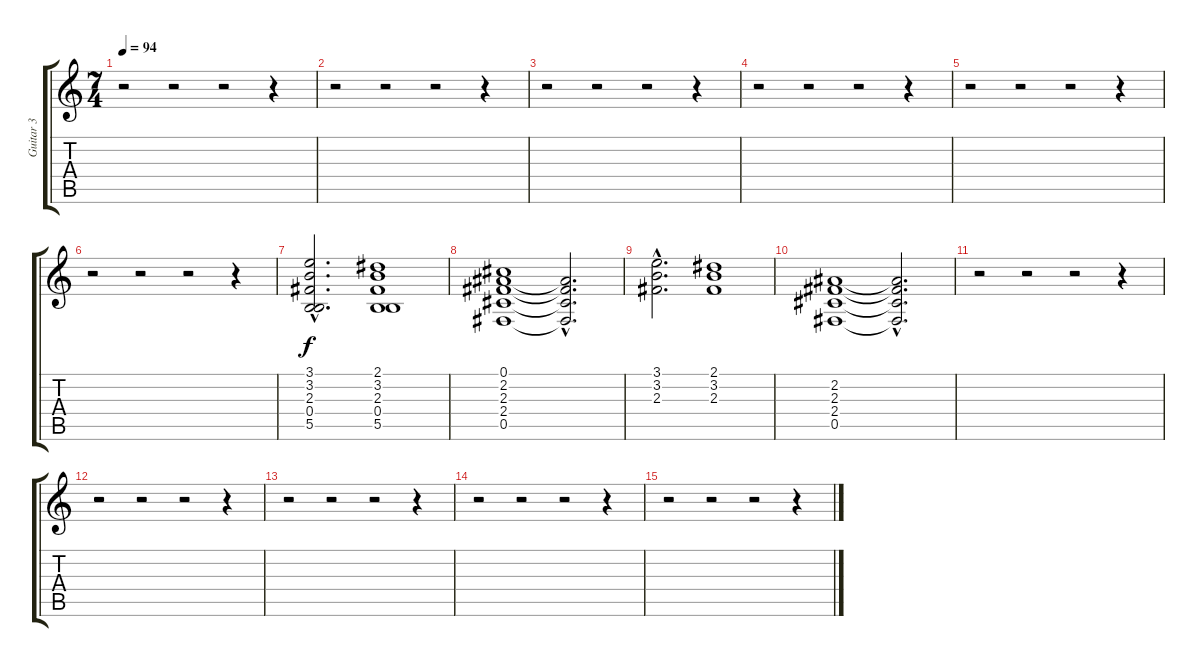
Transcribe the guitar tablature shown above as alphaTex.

\track ("Guitar 3" "Guitar 3") {instrument acousticguitarnylon}
\staff {score tabs}
\tuning (Db4 Ab3 E3 B2 Gb2 Db2) {hide}
\ts (7 4)
\tempo 94
\clef g2
\ks c
r.2{dy f} r.2 r.2 r.4 |
r.2 r.2 r.2 r.4 |
r.2 r.2 r.2 r.4 |
r.2 r.2 r.2 r.4 |
r.2 r.2 r.2 r.4 |
r.2 r.2 r.2 r.4 |
(3.1{hac} 3.2{hac} 2.3{hac} 0.4{hac} 5.5{hac}).2{d} (2.1 3.2 2.3 0.4 5.5).1 |
(0.1 2.2 2.3 2.4 0.5).1 (2.2{hac t} 2.3{hac t} 2.4{hac t} 0.5{hac t}).2{d} |
(3.1{hac} 3.2{hac} 2.3{hac}).2{d} (2.1 3.2 2.3).1 |
(2.2 2.3 2.4 0.5).1 (2.2{hac t} 2.3{hac t} 2.4{hac t} 0.5{hac t}).2{d} |
r.2 r.2 r.2 r.4 |
r.2 r.2 r.2 r.4 |
r.2 r.2 r.2 r.4 |
r.2 r.2 r.2 r.4 |
r.2 r.2 r.2 r.4
